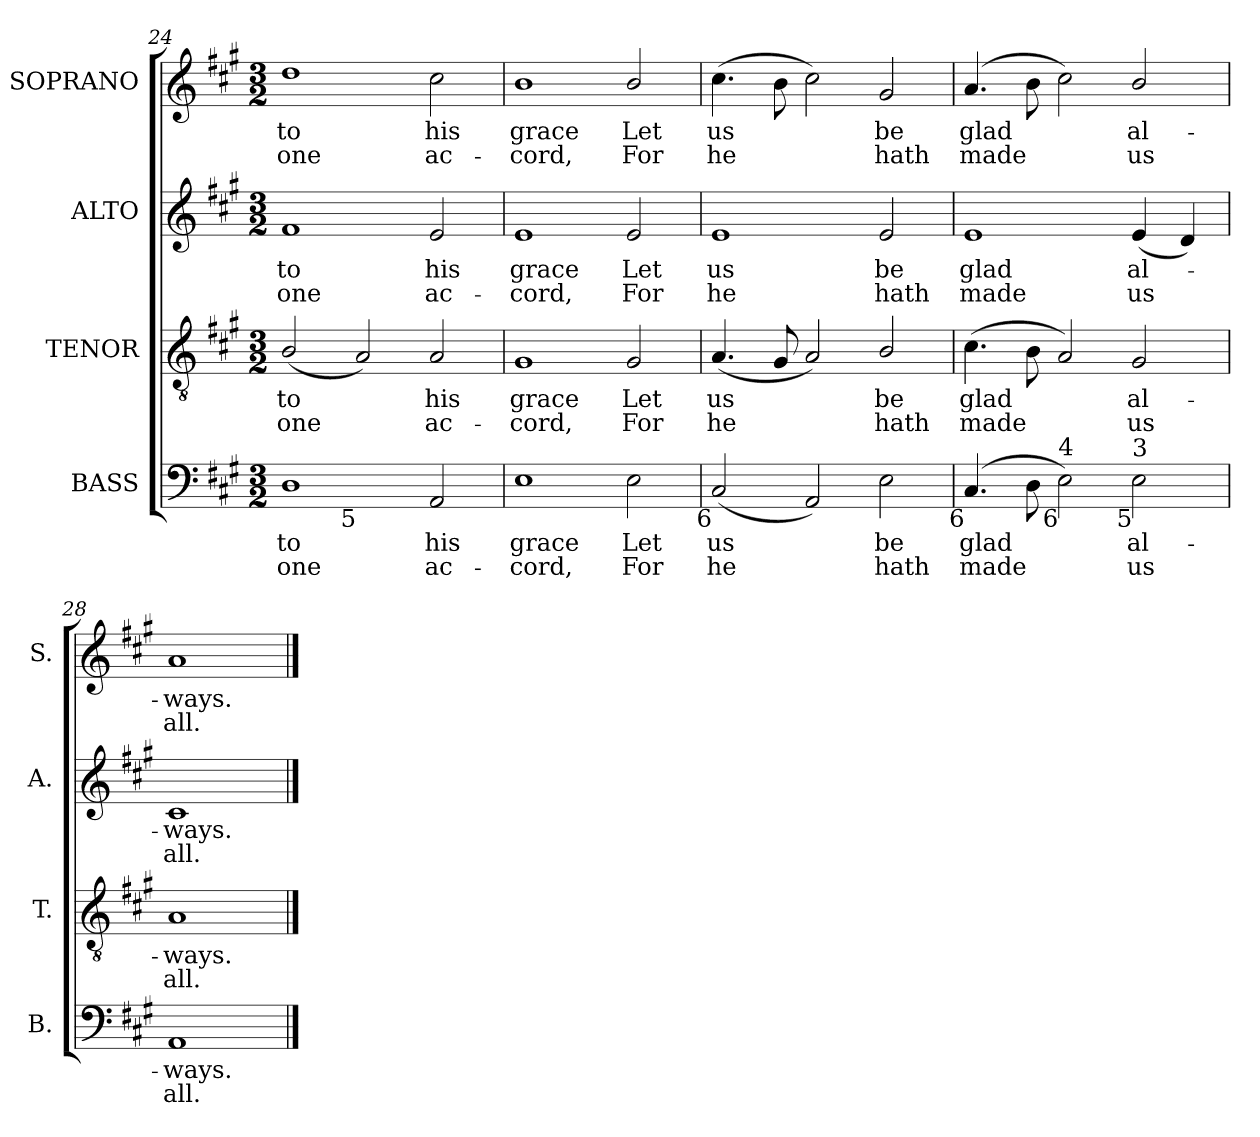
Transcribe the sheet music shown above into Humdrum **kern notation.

**kern	**text	**text	**kern	**text	**text	**kern	**text	**text	**kern	**text	**text
*part4	*part4	*part4	*part3	*part3	*part3	*part2	*part2	*part2	*part1	*part1	*part1
*staff4	*staff4	*staff4	*staff3	*staff3	*staff3	*staff2	*staff2	*staff2	*staff1	*staff1	*staff1
*I"BASS	*	*	*I"TENOR	*	*	*I"ALTO	*	*	*I"SOPRANO	*	*
*I'B.	*	*	*I'T.	*	*	*I'A.	*	*	*I'S.	*	*
*clefF4	*	*	*clefGv2	*	*	*clefG2	*	*	*clefG2	*	*
*	*	*	*ITrd7c12	*	*	*	*	*	*	*	*
*k[f#c#g#]	*	*	*k[f#c#g#]	*	*	*k[f#c#g#]	*	*	*k[f#c#g#]	*	*
*A:	*	*	*A:	*	*	*A:	*	*	*A:	*	*
*M3/2	*	*	*M3/2	*	*	*M3/2	*	*	*M3/2	*	*
=24	=24	=24	=24	=24	=24	=24	=24	=24	=24	=24	=24
!	!LO:LY:b:color=#000000	!LO:LY:b:color=#000000	!	!	!	!	!	!	!	!	!
!	!	!	!	!LO:LY:b:color=#000000	!LO:LY:b:color=#000000	!	!	!	!	!	!
!	!	!	!	!	!	!	!LO:LY:b:color=#000000	!LO:LY:b:color=#000000	!	!	!
!LO:TX:b:rj:t=6	!	!	!	!	!	!	!	!	!	!	!
!	!	!	!	!	!	!	!	!	!	!LO:LY:b:color=#000000	!LO:LY:b:color=#000000
*^	*	*	*	*	*	*	*	*	*	*	*
1Di	2ryy	-to	one	(2BBi/	-to	one	1f#i	-to	one	1ddi	-to	one
!	!LO:TX:b:rj:t=5	!	!	!	!	!	!	!	!	!	!	!
.	1ryy	.	.	2AAi/)	.	.	.	.	.	.	.	.
!	!	!LO:LY:b:color=#000000	!LO:LY:b:color=#000000	!	!	!	!	!	!	!	!	!
!	!	!	!	!	!LO:LY:b:color=#000000	!LO:LY:b:color=#000000	!	!	!	!	!	!
!	!	!	!	!	!	!	!	!LO:LY:b:color=#000000	!LO:LY:b:color=#000000	!	!	!
!	!	!	!	!	!	!	!	!	!	!	!LO:LY:b:color=#000000	!LO:LY:b:color=#000000
2AAi/	.	his	ac-	2AAi/	his	ac-	2ei/	his	ac-	2cc#i\	his	ac-
*v	*v	*	*	*	*	*	*	*	*	*	*	*
=25	=25	=25	=25	=25	=25	=25	=25	=25	=25	=25	=25
*^	*	*	*	*	*	*	*	*	*	*	*
!	!	!LO:LY:b:color=#000000	!LO:LY:b:color=#000000	!	!	!	!	!	!	!	!	!
*v	*v	*	*	*	*	*	*	*	*	*	*	*
*^	*	*	*	*	*	*	*	*	*	*	*
!	!	!	!	!	!LO:LY:b:color=#000000	!LO:LY:b:color=#000000	!	!	!	!	!	!
*v	*v	*	*	*	*	*	*	*	*	*	*	*
*^	*	*	*	*	*	*	*	*	*	*	*
!	!	!	!	!	!	!	!	!LO:LY:b:color=#000000	!LO:LY:b:color=#000000	!	!	!
*v	*v	*	*	*	*	*	*	*	*	*	*	*
*^	*	*	*	*	*	*	*	*	*	*	*
!	!	!	!	!	!	!	!	!	!	!	!LO:LY:b:color=#000000	!LO:LY:b:color=#000000
*v	*v	*	*	*	*	*	*	*	*	*	*	*
1Ei	grace	-cord,	1GG#i	grace	-cord,	1ei	grace	-cord,	1bi	grace	-cord,
!	!LO:LY:b:color=#000000	!LO:LY:b:color=#000000	!	!	!	!	!	!	!	!	!
!	!	!	!	!LO:LY:b:color=#000000	!LO:LY:b:color=#000000	!	!	!	!	!	!
!	!	!	!	!	!	!	!LO:LY:b:color=#000000	!LO:LY:b:color=#000000	!	!	!
!	!	!	!	!	!	!	!	!	!	!LO:LY:b:color=#000000	!LO:LY:b:color=#000000
2Ei\	Let	For	2GG#i/	Let	For	2ei/	Let	For	2bi/	Let	For
=26	=26	=26	=26	=26	=26	=26	=26	=26	=26	=26	=26
!	!LO:LY:b:color=#000000	!LO:LY:b:color=#000000	!	!	!	!	!	!	!	!	!
!	!	!	!	!LO:LY:b:color=#000000	!LO:LY:b:color=#000000	!	!	!	!	!	!
!	!	!	!	!	!	!	!LO:LY:b:color=#000000	!LO:LY:b:color=#000000	!	!	!
!LO:TX:b:rj:t=6	!	!	!	!	!	!	!	!	!	!	!
!	!	!	!	!	!	!	!	!	!	!LO:LY:b:color=#000000	!LO:LY:b:color=#000000
(2C#i/	us	he	(4.AAi/	us	he	1ei	us	he	(4.cc#i\	us	he
.	.	.	8GG#i/	.	.	.	.	.	8bi\	.	.
2AAi/)	.	.	2AAi/)	.	.	.	.	.	2cc#i\)	.	.
!	!LO:LY:b:color=#000000	!LO:LY:b:color=#000000	!	!	!	!	!	!	!	!	!
!	!	!	!	!LO:LY:b:color=#000000	!LO:LY:b:color=#000000	!	!	!	!	!	!
!	!	!	!	!	!	!	!LO:LY:b:color=#000000	!LO:LY:b:color=#000000	!	!	!
!	!	!	!	!	!	!	!	!	!	!LO:LY:b:color=#000000	!LO:LY:b:color=#000000
2Ei\	be	hath	2BBi/	be	hath	2ei/	be	hath	2g#i/	be	hath
=27	=27	=27	=27	=27	=27	=27	=27	=27	=27	=27	=27
!	!LO:LY:b:color=#000000	!LO:LY:b:color=#000000	!	!	!	!	!	!	!	!	!
!	!	!	!	!LO:LY:b:color=#000000	!LO:LY:b:color=#000000	!	!	!	!	!	!
!	!	!	!	!	!	!	!LO:LY:b:color=#000000	!LO:LY:b:color=#000000	!	!	!
!LO:TX:b:rj:t=6	!	!	!	!	!	!	!	!	!	!	!
!	!	!	!	!	!	!	!	!	!	!LO:LY:b:color=#000000	!LO:LY:b:color=#000000
(4.C#i/	glad	made	(4.C#i\	glad	made	1ei	glad	made	(4.ai/	glad	made
8Di\	.	.	8BBi\	.	.	.	.	.	8bi\	.	.
!LO:TX:b:rj:t=6	!	!	!	!	!	!	!	!	!	!	!
!LO:TX:t=4	!	!	!	!	!	!	!	!	!	!	!
2Ei\)	.	.	2AAi/)	.	.	.	.	.	2cc#i\)	.	.
!	!LO:LY:b:color=#000000	!LO:LY:b:color=#000000	!	!	!	!	!	!	!	!	!
!	!	!	!	!LO:LY:b:color=#000000	!LO:LY:b:color=#000000	!	!	!	!	!	!
!	!	!	!	!	!	!	!LO:LY:b:color=#000000	!LO:LY:b:color=#000000	!	!	!
!LO:TX:b:rj:t=5	!	!	!	!	!	!	!	!	!	!	!
!LO:TX:t=3	!	!	!	!	!	!	!	!	!	!	!
!	!	!	!	!	!	!	!	!	!	!LO:LY:b:color=#000000	!LO:LY:b:color=#000000
2Ei\	al-	us	2GG#i/	al-	us	(4ei/	al-	us	2bi/	al-	us
.	.	.	.	.	.	4di/)	.	.	.	.	.
=28	=28	=28	=28	=28	=28	=28	=28	=28	=28	=28	=28
!	!LO:LY:b:color=#000000	!LO:LY:b:color=#000000	!	!	!	!	!	!	!	!	!
!	!	!	!	!LO:LY:b:color=#000000	!LO:LY:b:color=#000000	!	!	!	!	!	!
!	!	!	!	!	!	!	!LO:LY:b:color=#000000	!LO:LY:b:color=#000000	!	!	!
!	!	!	!	!	!	!	!	!	!	!LO:LY:b:color=#000000	!LO:LY:b:color=#000000
1AAi	-ways.	all.	1AAi	-ways.	all.	1c#i	-ways.	all.	1ai	-ways.	all.
==	==	==	==	==	==	==	==	==	==	==	==
*-	*-	*-	*-	*-	*-	*-	*-	*-	*-	*-	*-
